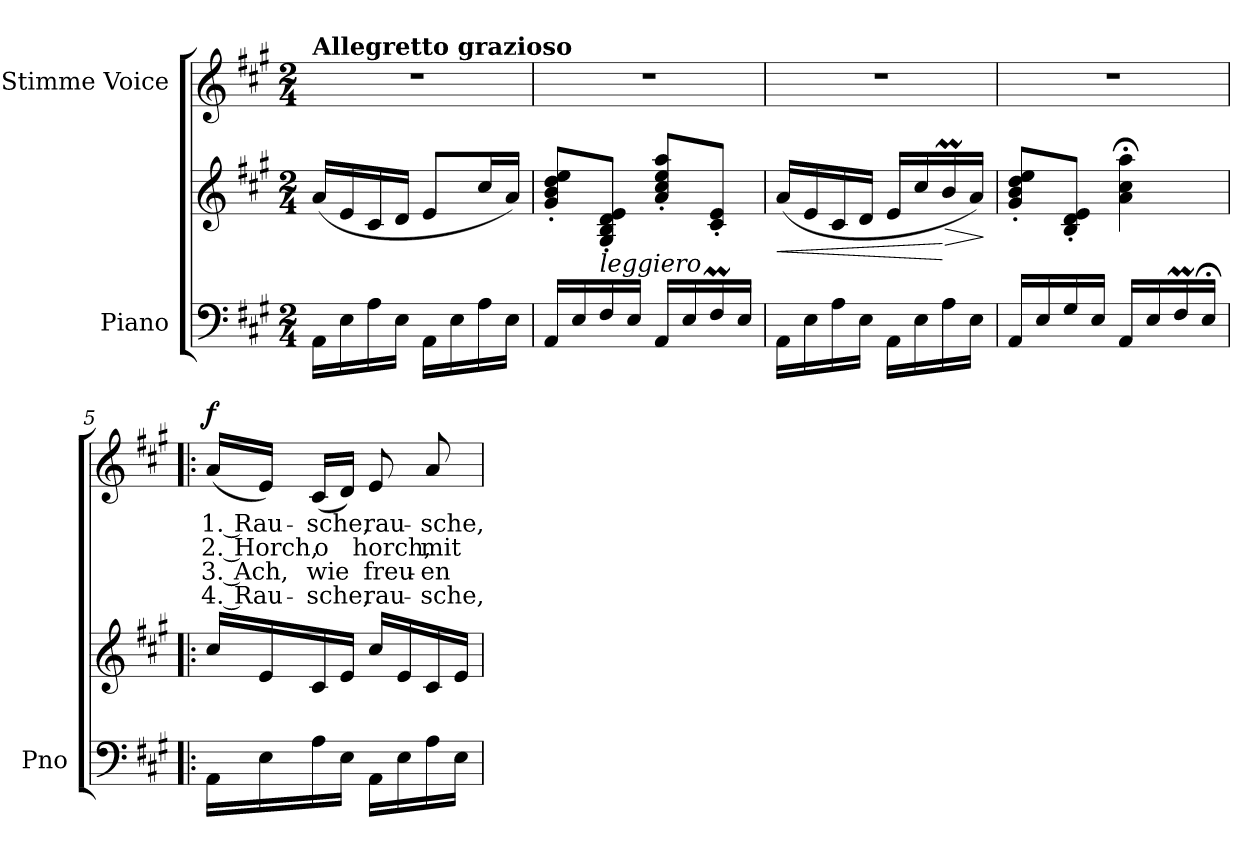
**kern	**kern	**dynam	**kern	**text	**text	**text	**text	**dynam
*part2	*part2	*part2	*part1	*part1	*part1	*part1	*part1	*part1
*staff3	*staff2	*staff2/3	*staff1	*staff1	*staff1	*staff1	*staff1	*staff1
*I"Piano	*	*	*I"Stimme Voice	*	*	*	*	*
*I'Pno	*	*	*	*	*	*	*	*
*clefF4	*clefG2	*	*clefG2	*	*	*	*	*
*k[f#c#g#]	*k[f#c#g#]	*	*k[f#c#g#]	*	*	*	*	*
*M2/4	*M2/4	*	*M2/4	*	*	*	*	*
=1	=1	=1	=1	=1	=1	=1	=1	=1
!	!	!	!LO:TX:a:B:t=Allegretto grazioso	!	!	!	!	!
!	!	!LO:DY:b	!	!	!	!	!	!
!	!	!LO:DY:n=1:b	!	!	!	!	!	!
16AA\LL	(16a/LL	p other-dynamics	2r	.	.	.	.	.
16E\	16e/	.	.	.	.	.	.	.
16A\	16c#/	.	.	.	.	.	.	.
16E\JJ	16d/JJ	.	.	.	.	.	.	.
16AA\LL	8e/L	.	.	.	.	.	.	.
16E\	.	.	.	.	.	.	.	.
16A\	16cc#/L	.	.	.	.	.	.	.
16E\JJ	16a/JJ)	.	.	.	.	.	.	.
=2	=2	=2	=2	=2	=2	=2	=2	=2
16AA/LL	8g#/' 8b/' 8dd/' 8ee/'L	.	2r	.	.	.	.	.
16E/	.	.	.	.	.	.	.	.
!	!LO:TX:b:i:t=leggiero	!	!	!	!	!	!	!
16F#/	8G#/' 8B/' 8d/' 8e/'J	.	.	.	.	.	.	.
16E/JJ	.	.	.	.	.	.	.	.
16AA/LL	8a/' 8cc#/' 8ee/' 8aa/'L	.	.	.	.	.	.	.
16E/	.	.	.	.	.	.	.	.
16F#M/	8c#/' 8e/'J	.	.	.	.	.	.	.
16E/JJ	.	.	.	.	.	.	.	.
=3	=3	=3	=3	=3	=3	=3	=3	=3
!	!	!LO:HP:b	!	!	!	!	!	!
16AA\LL	(16a/LL	<	2r	.	.	.	.	.
16E\	16e/	.	.	.	.	.	.	.
16A\	16c#/	.	.	.	.	.	.	.
16E\JJ	16d/JJ	.	.	.	.	.	.	.
16AA\LL	16e/LL	.	.	.	.	.	.	.
16E\	16cc#/	.	.	.	.	.	.	.
!	!	!LO:HP:n=1:b	!	!	!	!	!	!
16A\	16bM/	[ >	.	.	.	.	.	.
16E\JJ	16a/JJ)	.	.	.	.	.	.	.
.	.	]	.	.	.	.	.	.
!!LO:LB:g=z
=4	=4	=4	=4	=4	=4	=4	=4	=4
16AA/LL	8g#/' 8b/' 8dd/' 8ee/'L	.	2r	.	.	.	.	.
16E/	.	.	.	.	.	.	.	.
16G#/	8B/' 8d/' 8e/'J	.	.	.	.	.	.	.
16E/JJ	.	.	.	.	.	.	.	.
16AA/LL	4a\;< 4cc#\;< 4aa\;<	.	.	.	.	.	.	.
16E/	.	.	.	.	.	.	.	.
16F#M/	.	.	.	.	.	.	.	.
16E;</JJ	.	.	.	.	.	.	.	.
!!LO:LB:g=z
=5!|:	=5!|:	=5!|:	=5!|:	=5!|:	=5!|:	=5!|:	=5!|:	=5!|:
!	!	!LO:DY:b	!	!LO:LY:b	!LO:LY:b	!LO:LY:b	!LO:LY:b	!
!	!	!LO:DY:n=1:b	!	!	!	!	!	!LO:DY:a
16AA\LL	16cc#/LL	f other-dynamics	(16a/LL	1. Rau-	2. Horch,	3. Ach,	4. Rau-	f
16E\	16e/	.	16e/JJ)	.	.	.	.	.
!	!	!	!	!LO:LY:b	!LO:LY:b	!LO:LY:b	!LO:LY:b	!
16A\	16c#/	.	(16c#/LL	-sche,	o	wie	-sche,	.
16E\JJ	16e/JJ	.	16d/JJ)	.	.	.	.	.
!	!	!	!	!LO:LY:b	!LO:LY:b	!LO:LY:b	!LO:LY:b	!
16AA\LL	16cc#/LL	.	8e/	rau-	horch,	freu-	rau-	.
16E\	16e/	.	.	.	.	.	.	.
!	!	!	!	!LO:LY:b	!LO:LY:b	!LO:LY:b	!LO:LY:b	!
16A\	16c#/	.	8a/	-sche,	mit	-en	-sche,	.
16E\JJ	16e/JJ	.	.	.	.	.	.	.
=	=	=	=	=	=	=	=	=
*-	*-	*-	*-	*-	*-	*-	*-	*-
